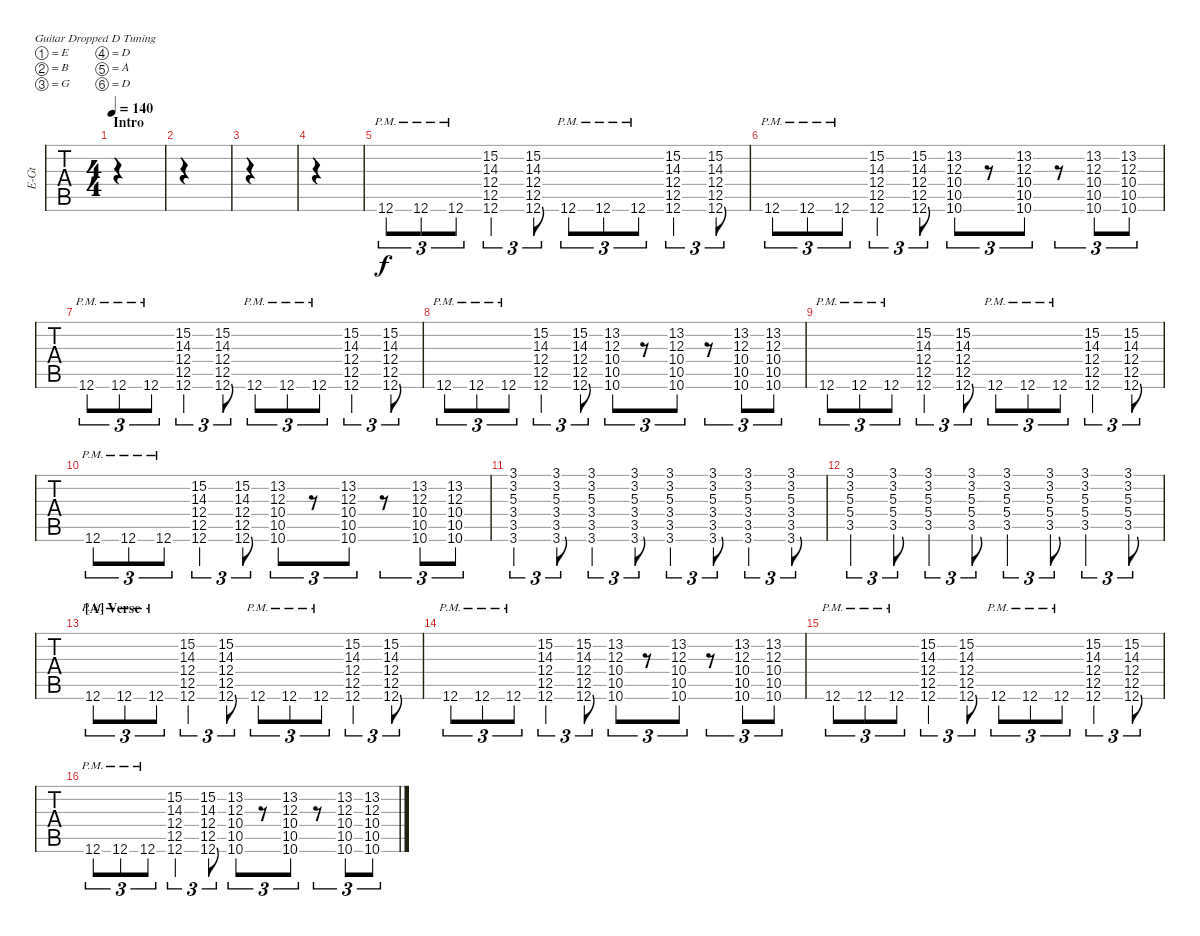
\defaultSystemsLayout 4
\bracketExtendMode groupsimilarinstruments
\multiBarRest
\otherSystemsTrackNameOrientation horizontal
\track ("David" "E-Gt") {instrument distortionguitar}
\staff {tabs}
\tuning (E4 B3 G3 D3 A2 D2)
\ts (4 4)
\section ("" "Intro")
\tempo 140
\clef g2
\ks c
|
|
|
|
12.6{pm}.8{tu (3 2)} 12.6{pm}.8{tu (3 2)} 12.6{pm}.8{tu (3 2)} (12.6 12.5 12.4 14.3 15.2).4{tu (3 2)} (12.6 12.5 12.4 14.3 15.2).8{tu (3 2)} 12.6{pm}.8{tu (3 2)} 12.6{pm}.8{tu (3 2)} 12.6{pm}.8{tu (3 2)} (12.6 12.5 12.4 14.3 15.2).4{tu (3 2)} (12.6 12.5 12.4 14.3 15.2).8{tu (3 2)} |
12.6{pm}.8{tu (3 2)} 12.6{pm}.8{tu (3 2)} 12.6{pm}.8{tu (3 2)} (12.6 12.5 12.4 14.3 15.2).4{tu (3 2)} (12.6 12.5 12.4 14.3 15.2).8{tu (3 2)} (10.6 10.5 10.4 12.3 13.2).8{tu (3 2)} r.8{tu (3 2)} (10.6 10.5 10.4 12.3 13.2).8{tu (3 2)} r.8{tu (3 2)} (10.6 10.5 10.4 12.3 13.2).8{tu (3 2)} (10.6 10.5 10.4 12.3 13.2).8{tu (3 2)} |
12.6{pm}.8{tu (3 2)} 12.6{pm}.8{tu (3 2)} 12.6{pm}.8{tu (3 2)} (12.6 12.5 12.4 14.3 15.2).4{tu (3 2)} (12.6 12.5 12.4 14.3 15.2).8{tu (3 2)} 12.6{pm}.8{tu (3 2)} 12.6{pm}.8{tu (3 2)} 12.6{pm}.8{tu (3 2)} (12.6 12.5 12.4 14.3 15.2).4{tu (3 2)} (12.6 12.5 12.4 14.3 15.2).8{tu (3 2)} |
12.6{pm}.8{tu (3 2)} 12.6{pm}.8{tu (3 2)} 12.6{pm}.8{tu (3 2)} (12.6 12.5 12.4 14.3 15.2).4{tu (3 2)} (12.6 12.5 12.4 14.3 15.2).8{tu (3 2)} (10.6 10.5 10.4 12.3 13.2).8{tu (3 2)} r.8{tu (3 2)} (10.6 10.5 10.4 12.3 13.2).8{tu (3 2)} r.8{tu (3 2)} (10.6 10.5 10.4 12.3 13.2).8{tu (3 2)} (10.6 10.5 10.4 12.3 13.2).8{tu (3 2)} |
12.6{pm}.8{tu (3 2)} 12.6{pm}.8{tu (3 2)} 12.6{pm}.8{tu (3 2)} (12.6 12.5 12.4 14.3 15.2).4{tu (3 2)} (12.6 12.5 12.4 14.3 15.2).8{tu (3 2)} 12.6{pm}.8{tu (3 2)} 12.6{pm}.8{tu (3 2)} 12.6{pm}.8{tu (3 2)} (12.6 12.5 12.4 14.3 15.2).4{tu (3 2)} (12.6 12.5 12.4 14.3 15.2).8{tu (3 2)} |
12.6{pm}.8{tu (3 2)} 12.6{pm}.8{tu (3 2)} 12.6{pm}.8{tu (3 2)} (12.6 12.5 12.4 14.3 15.2).4{tu (3 2)} (12.6 12.5 12.4 14.3 15.2).8{tu (3 2)} (10.6 10.5 10.4 12.3 13.2).8{tu (3 2)} r.8{tu (3 2)} (10.6 10.5 10.4 12.3 13.2).8{tu (3 2)} r.8{tu (3 2)} (10.6 10.5 10.4 12.3 13.2).8{tu (3 2)} (10.6 10.5 10.4 12.3 13.2).8{tu (3 2)} |
(3.6 3.5 3.4 5.3 3.2 3.1).4{tu (3 2)} (3.6 3.5 3.4 5.3 3.2 3.1).8{tu (3 2)} (3.6 3.5 3.4 5.3 3.2 3.1).4{tu (3 2)} (3.6 3.5 3.4 5.3 3.2 3.1).8{tu (3 2)} (3.6 3.5 3.4 5.3 3.2 3.1).4{tu (3 2)} (3.6 3.5 3.4 5.3 3.2 3.1).8{tu (3 2)} (3.6 3.5 3.4 5.3 3.2 3.1).4{tu (3 2)} (3.6 3.5 3.4 5.3 3.2 3.1).8{tu (3 2)} |
(3.5 5.4 5.3 3.2 3.1).4{tu (3 2)} (3.5 5.4 5.3 3.2 3.1).8{tu (3 2)} (3.5 5.4 5.3 3.2 3.1).4{tu (3 2)} (3.5 5.4 5.3 3.2 3.1).8{tu (3 2)} (3.5 5.4 5.3 3.2 3.1).4{tu (3 2)} (3.5 5.4 5.3 3.2 3.1).8{tu (3 2)} (3.5 5.4 5.3 3.2 3.1).4{tu (3 2)} (3.5 5.4 5.3 3.2 3.1).8{tu (3 2)} |
\section ("A" "Verse")
12.6{pm}.8{tu (3 2)} 12.6{pm}.8{tu (3 2)} 12.6{pm}.8{tu (3 2)} (12.6 12.5 12.4 14.3 15.2).4{tu (3 2)} (12.6 12.5 12.4 14.3 15.2).8{tu (3 2)} 12.6{pm}.8{tu (3 2)} 12.6{pm}.8{tu (3 2)} 12.6{pm}.8{tu (3 2)} (12.6 12.5 12.4 14.3 15.2).4{tu (3 2)} (12.6 12.5 12.4 14.3 15.2).8{tu (3 2)} |
12.6{pm}.8{tu (3 2)} 12.6{pm}.8{tu (3 2)} 12.6{pm}.8{tu (3 2)} (12.6 12.5 12.4 14.3 15.2).4{tu (3 2)} (12.6 12.5 12.4 14.3 15.2).8{tu (3 2)} (10.6 10.5 10.4 12.3 13.2).8{tu (3 2)} r.8{tu (3 2)} (10.6 10.5 10.4 12.3 13.2).8{tu (3 2)} r.8{tu (3 2)} (10.6 10.5 10.4 12.3 13.2).8{tu (3 2)} (10.6 10.5 10.4 12.3 13.2).8{tu (3 2)} |
12.6{pm}.8{tu (3 2)} 12.6{pm}.8{tu (3 2)} 12.6{pm}.8{tu (3 2)} (12.6 12.5 12.4 14.3 15.2).4{tu (3 2)} (12.6 12.5 12.4 14.3 15.2).8{tu (3 2)} 12.6{pm}.8{tu (3 2)} 12.6{pm}.8{tu (3 2)} 12.6{pm}.8{tu (3 2)} (12.6 12.5 12.4 14.3 15.2).4{tu (3 2)} (12.6 12.5 12.4 14.3 15.2).8{tu (3 2)} |
12.6{pm}.8{tu (3 2)} 12.6{pm}.8{tu (3 2)} 12.6{pm}.8{tu (3 2)} (12.6 12.5 12.4 14.3 15.2).4{tu (3 2)} (12.6 12.5 12.4 14.3 15.2).8{tu (3 2)} (10.6 10.5 10.4 12.3 13.2).8{tu (3 2)} r.8{tu (3 2)} (10.6 10.5 10.4 12.3 13.2).8{tu (3 2)} r.8{tu (3 2)} (10.6 10.5 10.4 12.3 13.2).8{tu (3 2)} (10.6 10.5 10.4 12.3 13.2).8{tu (3 2)}
